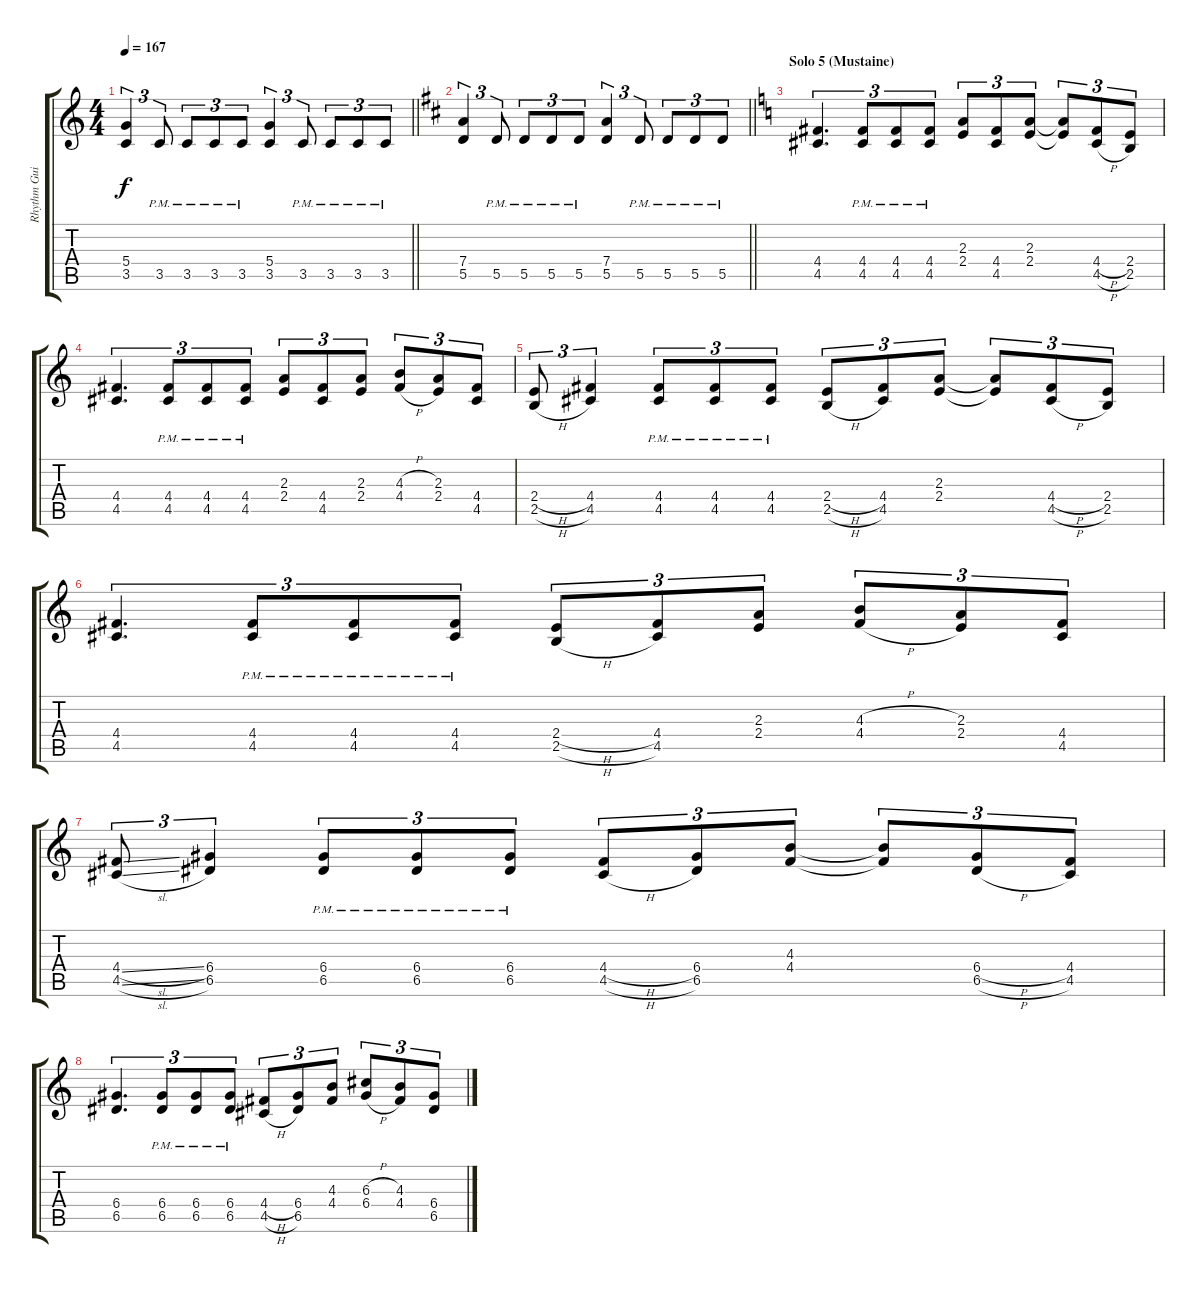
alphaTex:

\track ("Rhythm Guitar 1 (Mustaine)" "Rhythm Gui") {instrument distortionguitar}
\staff {score tabs}
\tuning (E4 B3 G3 D3 A2 E2) {hide}
\ts (4 4)
\tempo 167
\clef g2
\barLineRight lightlight
\ks c
(5.4 3.5).4{tu (3 2) dy f} 3.5{pm}.8{tu (3 2)} 3.5{pm}.8{tu (3 2)} 3.5{pm}.8{tu (3 2)} 3.5{pm}.8{tu (3 2)} (5.4 3.5).4{tu (3 2)} 3.5{pm}.8{tu (3 2)} 3.5{pm}.8{tu (3 2)} 3.5{pm}.8{tu (3 2)} 3.5{pm}.8{tu (3 2)} |
\barLineRight lightlight
\ks d
(7.4 5.5).4{tu (3 2)} 5.5{pm}.8{tu (3 2)} 5.5{pm}.8{tu (3 2)} 5.5{pm}.8{tu (3 2)} 5.5{pm}.8{tu (3 2)} (7.4 5.5).4{tu (3 2)} 5.5{pm}.8{tu (3 2)} 5.5{pm}.8{tu (3 2)} 5.5{pm}.8{tu (3 2)} 5.5{pm}.8{tu (3 2)} |
\section ("" "Solo 5 (Mustaine)")
\ks c
(4.4 4.5).4{d tu (3 2)} (4.4{pm} 4.5{pm}).8{tu (3 2)} (4.4{pm} 4.5{pm}).8{tu (3 2)} (4.4{pm} 4.5{pm}).8{tu (3 2)} (2.3 2.4).8{tu (3 2)} (4.4 4.5).8{tu (3 2)} (2.3 2.4).8{tu (3 2)} (2.3{t} 2.4{t}).8{tu (3 2)} (4.4{h} 4.5{h}).8{tu (3 2)} (2.4 2.5).8{tu (3 2)} |
(4.4 4.5).4{d tu (3 2)} (4.4{pm} 4.5{pm}).8{tu (3 2)} (4.4{pm} 4.5{pm}).8{tu (3 2)} (4.4{pm} 4.5{pm}).8{tu (3 2)} (2.3 2.4).8{tu (3 2)} (4.4 4.5).8{tu (3 2)} (2.3 2.4).8{tu (3 2)} (4.3{h} 4.4{h}).8{tu (3 2)} (2.3 2.4).8{tu (3 2)} (4.4 4.5).8{tu (3 2)} |
(2.4{h} 2.5{h}).8{tu (3 2)} (4.4 4.5).4{tu (3 2)} (4.4{pm} 4.5{pm}).8{tu (3 2)} (4.4{pm} 4.5{pm}).8{tu (3 2)} (4.4{pm} 4.5{pm}).8{tu (3 2)} (2.4{h} 2.5{h}).8{tu (3 2)} (4.4 4.5).8{tu (3 2)} (2.3 2.4).8{tu (3 2)} (2.3{t} 2.4{t}).8{tu (3 2)} (4.4{h} 4.5{h}).8{tu (3 2)} (2.4 2.5).8{tu (3 2)} |
(4.4 4.5).4{d tu (3 2)} (4.4{pm} 4.5{pm}).8{tu (3 2)} (4.4{pm} 4.5{pm}).8{tu (3 2)} (4.4{pm} 4.5{pm}).8{tu (3 2)} (2.4{h} 2.5{h}).8{tu (3 2)} (4.4 4.5).8{tu (3 2)} (2.3 2.4).8{tu (3 2)} (4.3{h} 4.4{h}).8{tu (3 2)} (2.3 2.4).8{tu (3 2)} (4.4 4.5).8{tu (3 2)} |
(4.4{sl} 4.5{sl}).8{tu (3 2)} (6.4 6.5).4{tu (3 2)} (6.4{pm} 6.5{pm}).8{tu (3 2)} (6.4{pm} 6.5{pm}).8{tu (3 2)} (6.4{pm} 6.5{pm}).8{tu (3 2)} (4.4{h} 4.5{h}).8{tu (3 2)} (6.4 6.5).8{tu (3 2)} (4.3 4.4).8{tu (3 2)} (4.3{t} 4.4{t}).8{tu (3 2)} (6.4{h} 6.5{h}).8{tu (3 2)} (4.4 4.5).8{tu (3 2)} |
(6.4 6.5).4{d tu (3 2)} (6.4{pm} 6.5{pm}).8{tu (3 2)} (6.4{pm} 6.5{pm}).8{tu (3 2)} (6.4{pm} 6.5{pm}).8{tu (3 2)} (4.4{h} 4.5{h}).8{tu (3 2)} (6.4 6.5).8{tu (3 2)} (4.3 4.4).8{tu (3 2)} (6.3{h} 6.4{h}).8{tu (3 2)} (4.3 4.4).8{tu (3 2)} (6.4 6.5).8{tu (3 2)}
